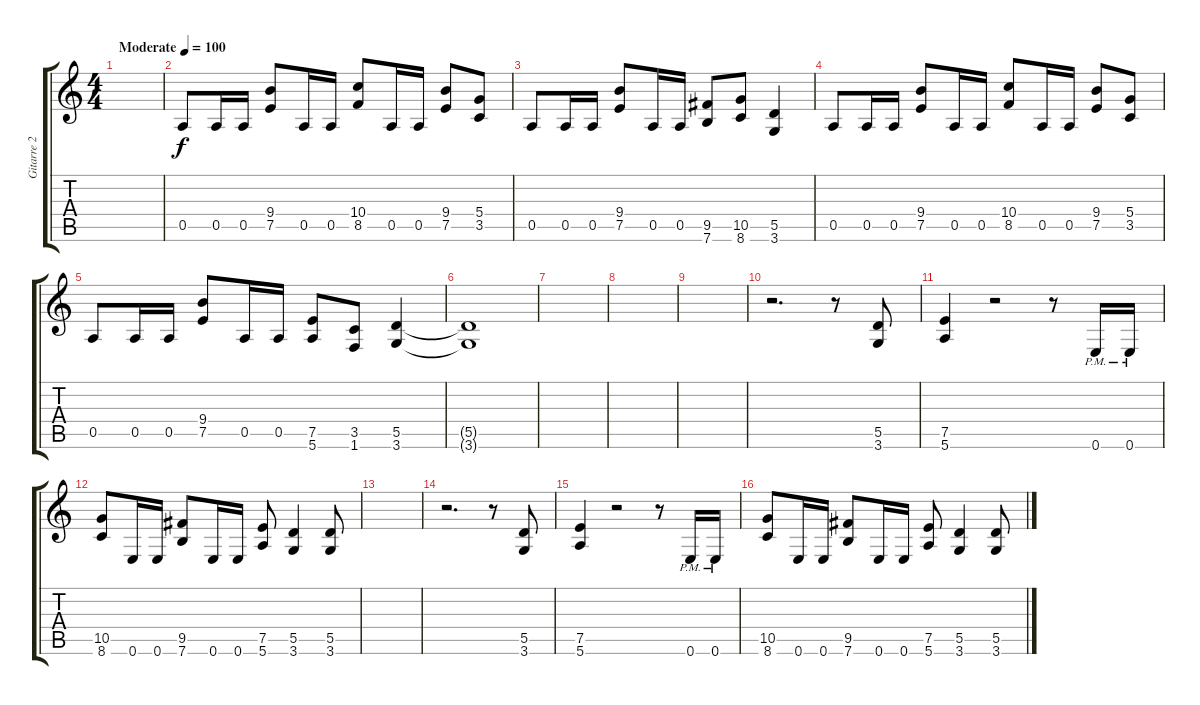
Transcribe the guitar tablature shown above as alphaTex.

\track ("Gitarre 2" "Gitarre 2") {instrument overdrivenguitar}
\staff {score tabs}
\tuning (E4 B3 G3 D3 A2 E2) {hide}
\ts (4 4)
\tempo (100 "Moderate")
\clef g2
\ks c
|
0.5.8 0.5.16 0.5.16 (9.4 7.5).8 0.5.16 0.5.16 (10.4 8.5).8 0.5.16 0.5.16 (9.4 7.5).8 (5.4 3.5).8 |
0.5.8 0.5.16 0.5.16 (9.4 7.5).8 0.5.16 0.5.16 (9.5 7.6).8 (10.5 8.6).8 (5.5 3.6).4 |
0.5.8 0.5.16 0.5.16 (9.4 7.5).8 0.5.16 0.5.16 (10.4 8.5).8 0.5.16 0.5.16 (9.4 7.5).8 (5.4 3.5).8 |
0.5.8 0.5.16 0.5.16 (9.4 7.5).8 0.5.16 0.5.16 (7.5 5.6).8 (3.5 1.6).8 (5.5 3.6).4 |
(5.5{t} 3.6{t}).1 |
|
|
|
r.2{d} r.8 (5.5 3.6).8 |
(7.5 5.6).4 r.2 r.8 0.6{pm}.16 0.6{pm}.16 |
(10.5 8.6).8 0.6.16 0.6.16 (9.5 7.6).8 0.6.16 0.6.16 (7.5 5.6).8 (5.5 3.6).4 (5.5 3.6).8 |
|
r.2{d} r.8 (5.5 3.6).8 |
(7.5 5.6).4 r.2 r.8 0.6{pm}.16 0.6{pm}.16 |
(10.5 8.6).8 0.6.16 0.6.16 (9.5 7.6).8 0.6.16 0.6.16 (7.5 5.6).8 (5.5 3.6).4 (5.5 3.6).8
